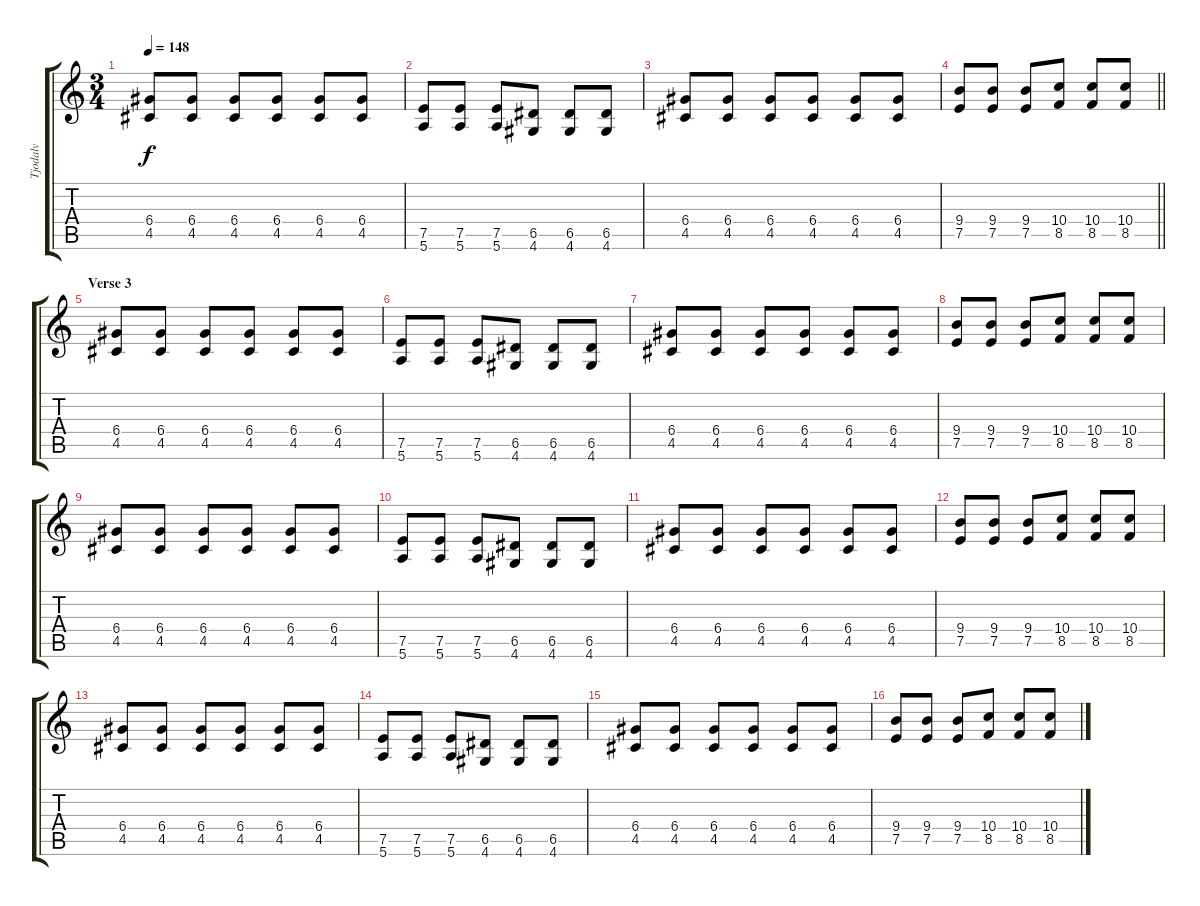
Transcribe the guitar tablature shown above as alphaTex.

\track ("Tjodalv" "Tjodalv") {instrument distortionguitar}
\staff {score tabs}
\tuning (E4 B3 G3 D3 A2 E2) {hide}
\ts (3 4)
\tempo 148
\clef g2
\ks c
(6.4 4.5).8{dy f} (6.4 4.5).8 (6.4 4.5).8 (6.4 4.5).8 (6.4 4.5).8 (6.4 4.5).8 |
(7.5 5.6).8 (7.5 5.6).8 (7.5 5.6).8 (6.5 4.6).8 (6.5 4.6).8 (6.5 4.6).8 |
(6.4 4.5).8 (6.4 4.5).8 (6.4 4.5).8 (6.4 4.5).8 (6.4 4.5).8 (6.4 4.5).8 |
\barLineRight lightlight
(9.4 7.5).8 (9.4 7.5).8 (9.4 7.5).8 (10.4 8.5).8 (10.4 8.5).8 (10.4 8.5).8 |
\section ("" "Verse 3")
(6.4 4.5).8 (6.4 4.5).8 (6.4 4.5).8 (6.4 4.5).8 (6.4 4.5).8 (6.4 4.5).8 |
(7.5 5.6).8 (7.5 5.6).8 (7.5 5.6).8 (6.5 4.6).8 (6.5 4.6).8 (6.5 4.6).8 |
(6.4 4.5).8 (6.4 4.5).8 (6.4 4.5).8 (6.4 4.5).8 (6.4 4.5).8 (6.4 4.5).8 |
(9.4 7.5).8 (9.4 7.5).8 (9.4 7.5).8 (10.4 8.5).8 (10.4 8.5).8 (10.4 8.5).8 |
(6.4 4.5).8 (6.4 4.5).8 (6.4 4.5).8 (6.4 4.5).8 (6.4 4.5).8 (6.4 4.5).8 |
(7.5 5.6).8 (7.5 5.6).8 (7.5 5.6).8 (6.5 4.6).8 (6.5 4.6).8 (6.5 4.6).8 |
(6.4 4.5).8 (6.4 4.5).8 (6.4 4.5).8 (6.4 4.5).8 (6.4 4.5).8 (6.4 4.5).8 |
(9.4 7.5).8 (9.4 7.5).8 (9.4 7.5).8 (10.4 8.5).8 (10.4 8.5).8 (10.4 8.5).8 |
(6.4 4.5).8 (6.4 4.5).8 (6.4 4.5).8 (6.4 4.5).8 (6.4 4.5).8 (6.4 4.5).8 |
(7.5 5.6).8 (7.5 5.6).8 (7.5 5.6).8 (6.5 4.6).8 (6.5 4.6).8 (6.5 4.6).8 |
(6.4 4.5).8 (6.4 4.5).8 (6.4 4.5).8 (6.4 4.5).8 (6.4 4.5).8 (6.4 4.5).8 |
(9.4 7.5).8 (9.4 7.5).8 (9.4 7.5).8 (10.4 8.5).8 (10.4 8.5).8 (10.4 8.5).8
